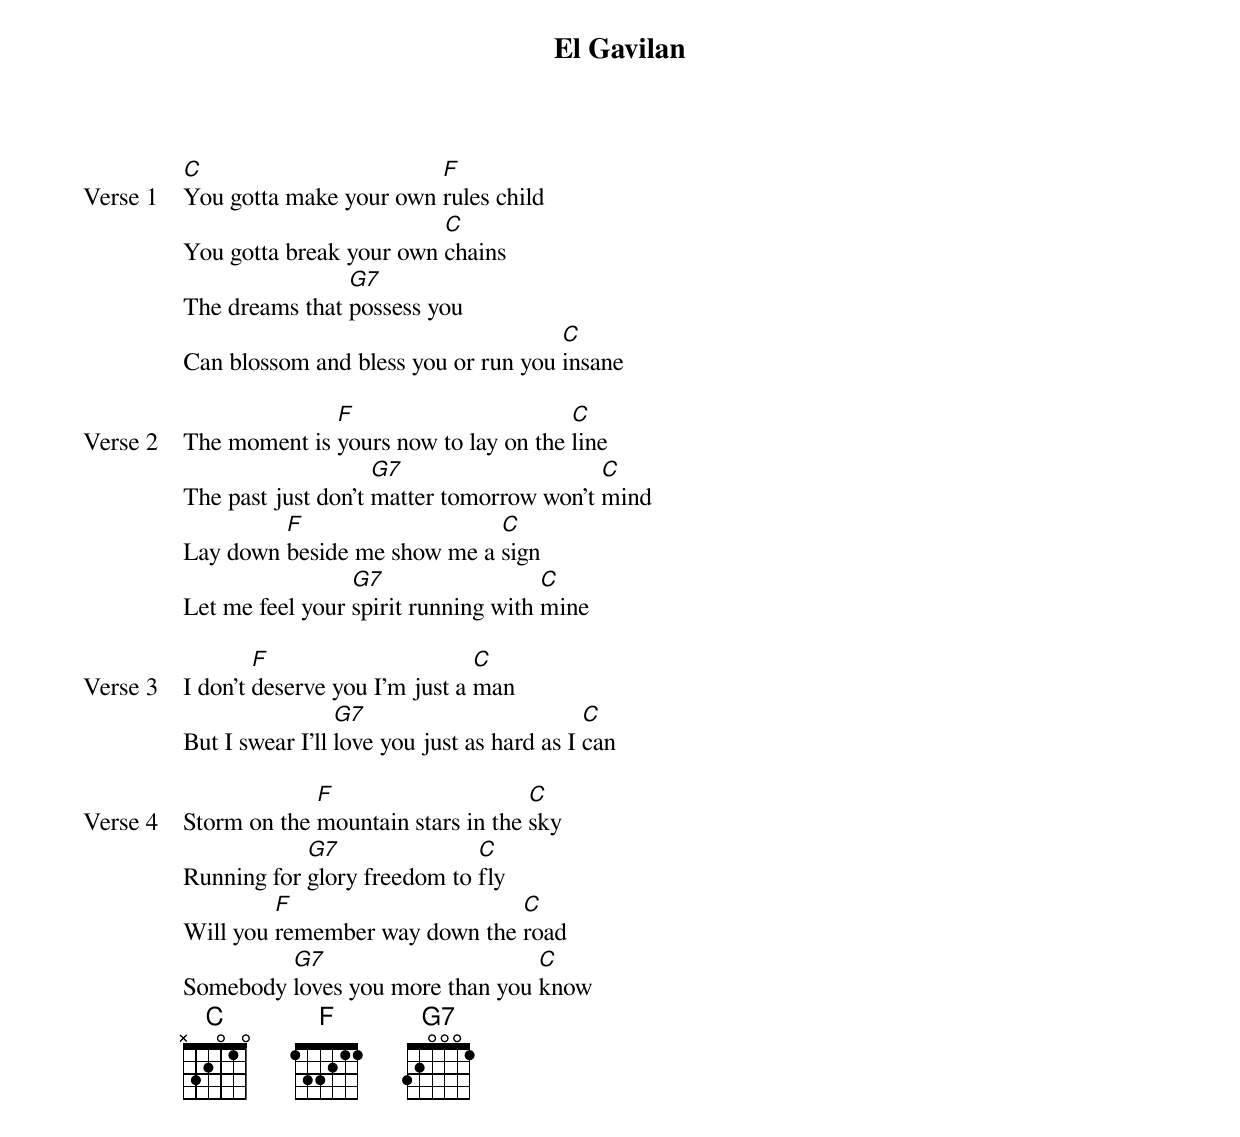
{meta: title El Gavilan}
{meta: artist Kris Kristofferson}

{start_of_verse: Verse 1}
[C]You gotta make your own [F]rules child
You gotta break your own [C]chains
The dreams that [G7]possess you
Can blossom and bless you or run you [C]insane
{end_of_verse}

{start_of_verse: Verse 2}
The moment is [F]yours now to lay on the [C]line
The past just don't [G7]matter tomorrow won't [C]mind
Lay down [F]beside me show me a [C]sign
Let me feel your [G7]spirit running with [C]mine
{end_of_verse}

{start_of_verse: Verse 3}
I don't [F]deserve you I'm just a [C]man
But I swear I'll [G7]love you just as hard as I [C]can
{end_of_verse}

{start_of_verse: Verse 4}
Storm on the [F]mountain stars in the [C]sky
Running for [G7]glory freedom to [C]fly
Will you [F]remember way down the [C]road
Somebody [G7]loves you more than you [C]know
{end_of_verse}
